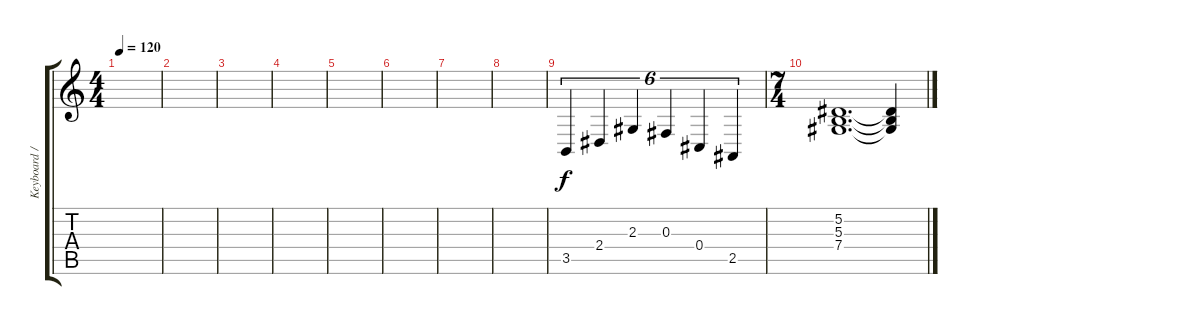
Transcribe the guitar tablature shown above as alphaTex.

\track ("Keyboard / Strings" "Keyboard /") {instrument stringensemble1}
\staff {score tabs}
\tuning (Eb4 Bb3 Gb3 Db3 Ab2 Eb2) {hide}
\ts (4 4)
\tempo 120
\clef g2
\ks c
|
|
|
|
|
|
|
|
3.5.4{tu (6 4) dy f instrument stringensemble1} 2.4.4{tu (6 4) instrument stringensemble1} 2.3.4{tu (6 4)} 0.3.4{tu (6 4)} 0.4.4{tu (6 4)} 2.5.4{tu (6 4)} |
\ts (7 4)
(5.2 5.3 7.4).1{d volume 6} (5.2{t} 5.3{t} 7.4{t}).4
